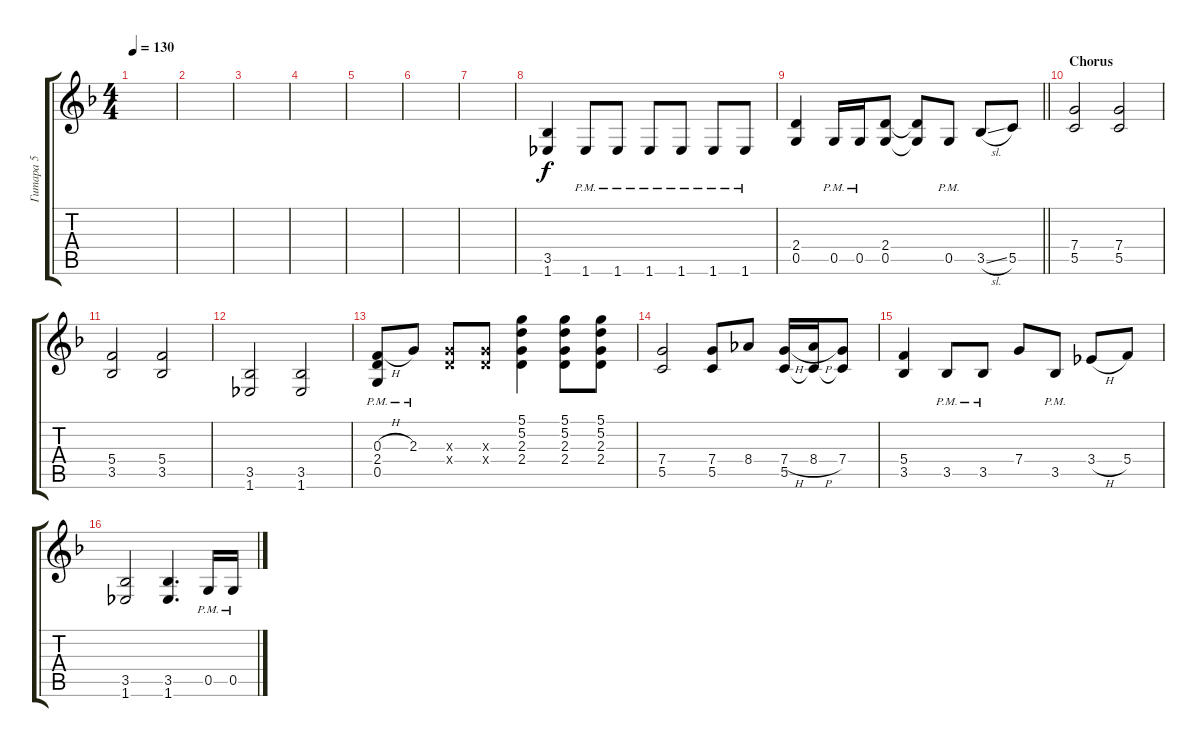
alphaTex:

\track ("Гитара 5" "Гитара 5") {instrument distortionguitar}
\staff {score tabs}
\tuning (D4 A3 F3 C3 G2 D2) {hide}
\ts (4 4)
\tempo 130
\clef g2
\ks dminor
|
|
|
|
|
|
|
(3.5 1.6).4{instrument distortionguitar} 1.6{pm}.8 1.6{pm}.8 1.6{pm}.8 1.6{pm}.8 1.6{pm}.8 1.6{pm}.8 |
\barLineRight lightlight
(2.4 0.5).4 0.5{pm}.16 0.5{pm}.16 (2.4 0.5).8 (2.4{t} 0.5{t}).8 0.5{pm}.8 3.5{sl}.8 5.5.8 |
\section ("" "Chorus")
(7.4 5.5).2{dy f} (7.4 5.5).2 |
(5.4 3.5).2 (5.4 3.5).2 |
(3.5 1.6).2 (3.5 1.6).2 |
(0.3{h pm} 2.4{pm} 0.5{pm}).8 2.3{pm}.8 (2.3{x} 2.4{x}).8 (2.3{x} 2.4{x}).8 (5.1 5.2 2.3 2.4).4 (5.1 5.2 2.3 2.4).8 (5.1 5.2 2.3 2.4).8 |
(7.4 5.5).2 (7.4 5.5).8 8.4.8 (7.4{h} 5.5).16 (8.4{h} 5.5{t}).16 (7.4 5.5{t}).8 |
(5.4 3.5).4 3.5{pm}.8 3.5{pm}.8 7.4.8 3.5{pm}.8 3.4{h}.8 5.4.8 |
(3.5 1.6).2 (3.5 1.6).4{d} 0.5{pm}.16 0.5{pm}.16
